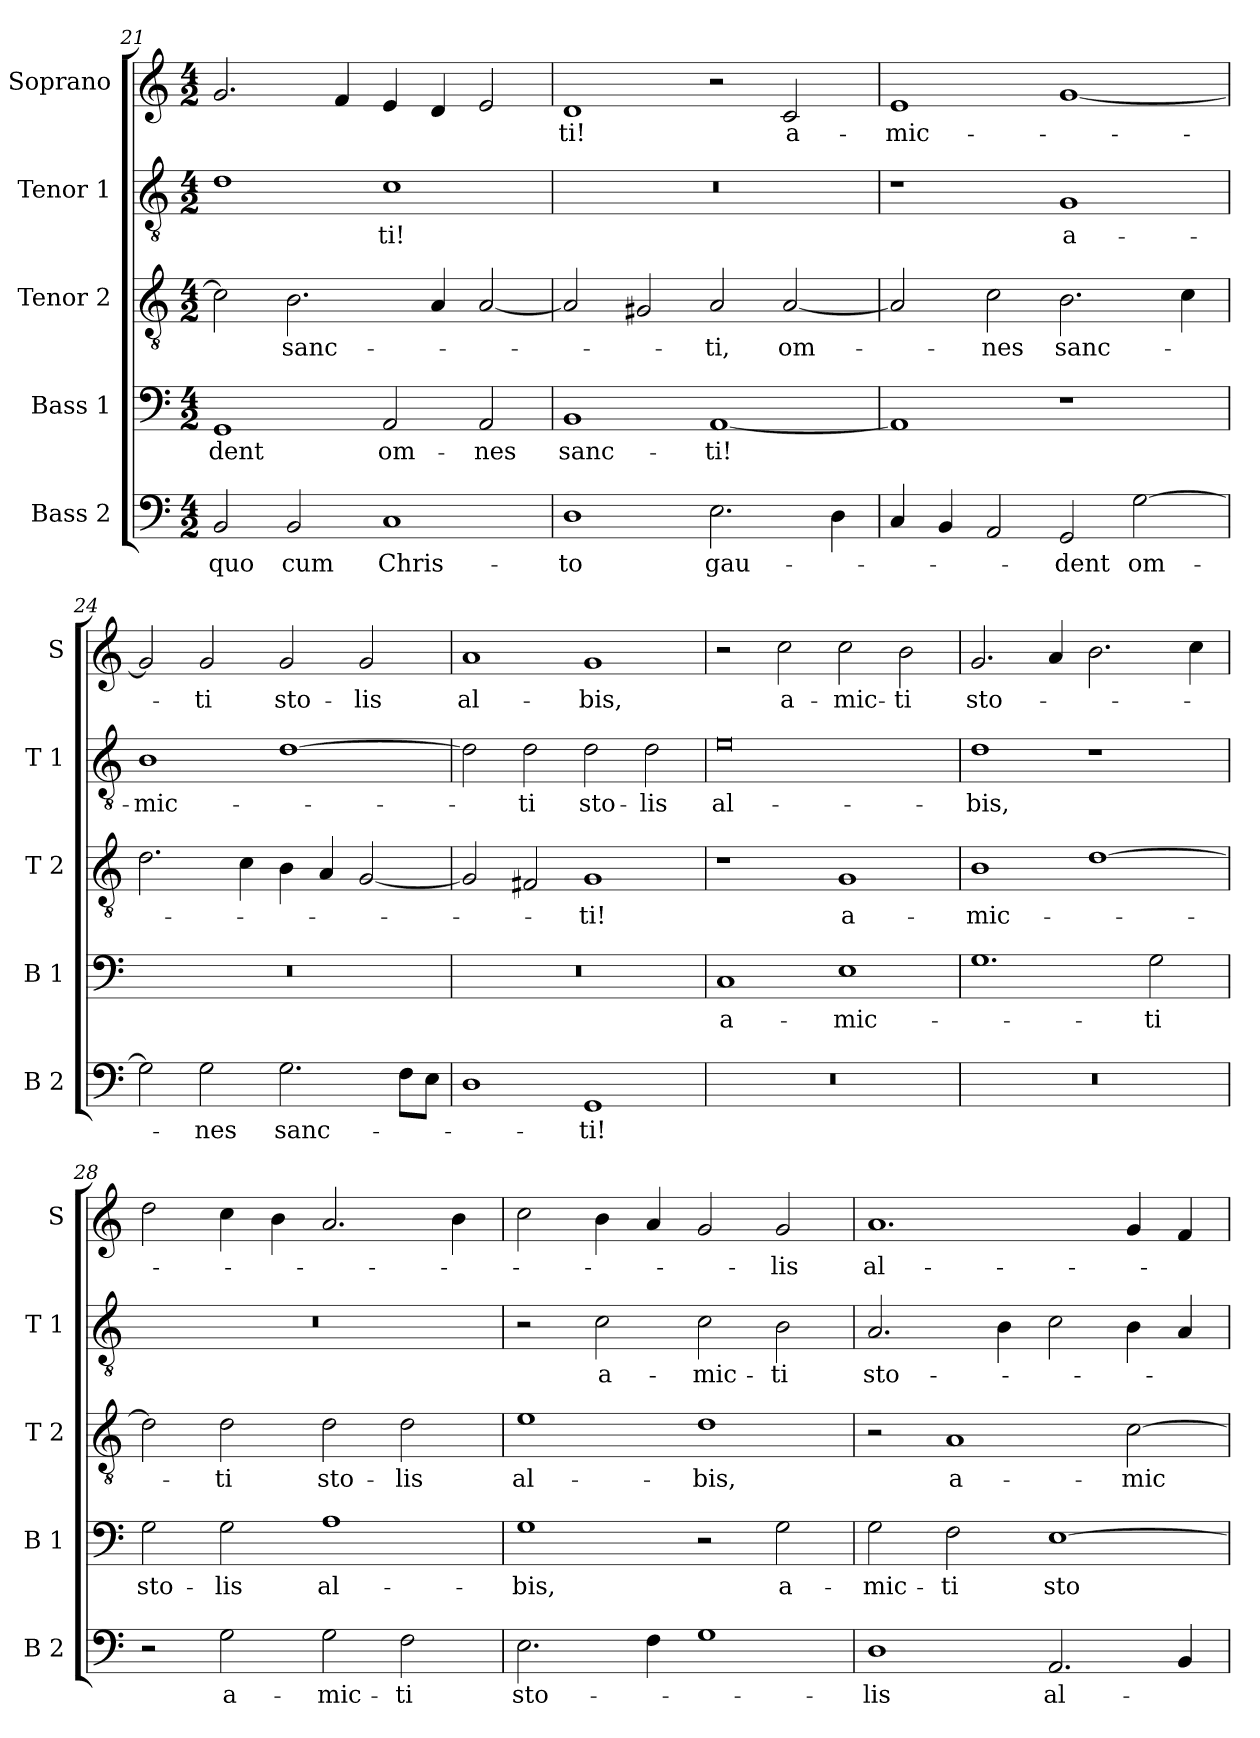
**kern	**text	**kern	**text	**kern	**text	**kern	**text	**kern	**text
*part5	*part5	*part4	*part4	*part3	*part3	*part2	*part2	*part1	*part1
*staff5	*staff5	*staff4	*staff4	*staff3	*staff3	*staff2	*staff2	*staff1	*staff1
*I"Bass 2	*	*I"Bass 1	*	*I"Tenor 2	*	*I"Tenor 1	*	*I"Soprano	*
*I'B 2	*	*I'B 1	*	*I'T 2	*	*I'T 1	*	*I'S	*
!!LO:LB:g=z
*clefF4	*	*clefF4	*	*clefGv2	*	*clefGv2	*	*clefG2	*
*k[]	*	*k[]	*	*k[]	*	*k[]	*	*k[]	*
*C:	*	*C:	*	*C:	*	*C:	*	*C:	*
*M4/2	*	*M4/2	*	*M4/2	*	*M4/2	*	*M4/2	*
=21	=21	=21	=21	=21	=21	=21	=21	=21	=21
!	!LO:LY:b	!	!LO:LY:b	!	!	!	!	!	!
2BB/	quo	1GG	-dent	2c\]	.	1d	.	2.g/	.
!	!LO:LY:b	!	!	!	!LO:LY:b	!	!	!	!
2BB/	cum	.	.	2.B\	sanc-	.	.	.	.
.	.	.	.	.	.	.	.	4f/	.
!	!LO:LY:b	!	!LO:LY:b	!	!	!	!LO:LY:b	!	!
1C	Chris-	2AA/	om-	.	.	1c	-ti!	4e/	.
.	.	.	.	4A/	.	.	.	4d/	.
!	!	!	!LO:LY:b	!	!	!	!	!	!
.	.	2AA/	-nes	[2A/	.	.	.	2e/	.
=22	=22	=22	=22	=22	=22	=22	=22	=22	=22
!	!LO:LY:b	!	!LO:LY:b	!	!	!	!	!	!LO:LY:b
1D	-to	1BB	sanc-	2A/]	.	0r	.	1d	-ti!
.	.	.	.	2G#X/	.	.	.	.	.
!	!LO:LY:b	!	!LO:LY:b	!	!LO:LY:b	!	!	!	!
2.E\	gau-	[1AA	-ti!	2A/	-ti,	.	.	2r	.
!	!	!	!	!	!LO:LY:b	!	!	!	!LO:LY:b
.	.	.	.	[2A/	om-	.	.	2c/	a-
4D\	.	.	.	.	.	.	.	.	.
=23	=23	=23	=23	=23	=23	=23	=23	=23	=23
!	!	!	!	!	!	!	!	!	!LO:LY:b
4C/	.	1AA]	.	2A/]	.	1r	.	1e	-mic-
4BB/	.	.	.	.	.	.	.	.	.
!	!	!	!	!	!LO:LY:b	!	!	!	!
2AA/	.	.	.	2c\	-nes	.	.	.	.
!	!LO:LY:b	!	!	!	!LO:LY:b	!	!LO:LY:b	!	!
2GG/	-dent	1r	.	2.B\	sanc-	1G	a-	[1g	.
!	!LO:LY:b	!	!	!	!	!	!	!	!
[2G\	om-	.	.	.	.	.	.	.	.
.	.	.	.	4c\	.	.	.	.	.
=24	=24	=24	=24	=24	=24	=24	=24	=24	=24
!	!	!	!	!	!	!	!LO:LY:b	!	!
2G\]	.	0r	.	2.d\	.	1B	-mic-	2g/]	.
!	!LO:LY:b	!	!	!	!	!	!	!	!LO:LY:b
2G\	-nes	.	.	.	.	.	.	2g/	-ti
.	.	.	.	4c\	.	.	.	.	.
!	!LO:LY:b	!	!	!	!	!	!	!	!LO:LY:b
2.G\	sanc-	.	.	4B\	.	[1d	.	2g/	sto-
.	.	.	.	4A/	.	.	.	.	.
!	!	!	!	!	!	!	!	!	!LO:LY:b
.	.	.	.	[2G/	.	.	.	2g/	-lis
8F\L	.	.	.	.	.	.	.	.	.
8E\J	.	.	.	.	.	.	.	.	.
=25	=25	=25	=25	=25	=25	=25	=25	=25	=25
!	!	!	!	!	!	!	!	!	!LO:LY:b
1D	.	0r	.	2G/]	.	2d\]	.	1a	al-
!	!	!	!	!	!	!	!LO:LY:b	!	!
.	.	.	.	2F#X/	.	2d\	-ti	.	.
!	!LO:LY:b	!	!	!	!LO:LY:b	!	!LO:LY:b	!	!LO:LY:b
1GG	-ti!	.	.	1G	-ti!	2d\	sto-	1g	-bis,
!	!	!	!	!	!	!	!LO:LY:b	!	!
.	.	.	.	.	.	2d\	-lis	.	.
!!LO:PB:g=z
=26	=26	=26	=26	=26	=26	=26	=26	=26	=26
!	!	!	!LO:LY:b	!	!	!	!LO:LY:b	!	!
0r	.	1C	a-	1r	.	0e	al-	2r	.
!	!	!	!	!	!	!	!	!	!LO:LY:b
.	.	.	.	.	.	.	.	2cc\	a-
!	!	!	!LO:LY:b	!	!LO:LY:b	!	!	!	!LO:LY:b
.	.	1E	-mic-	1G	a-	.	.	2cc\	-mic-
!	!	!	!	!	!	!	!	!	!LO:LY:b
.	.	.	.	.	.	.	.	2b\	-ti
=27	=27	=27	=27	=27	=27	=27	=27	=27	=27
!	!	!	!	!	!LO:LY:b	!	!LO:LY:b	!	!LO:LY:b
0r	.	1.G	.	1B	-mic-	1d	-bis,	2.g/	sto-
.	.	.	.	.	.	.	.	4a/	.
.	.	.	.	[1d	.	1r	.	2.b\	.
!	!	!	!LO:LY:b	!	!	!	!	!	!
.	.	2G\	-ti	.	.	.	.	.	.
.	.	.	.	.	.	.	.	4cc\	.
=28	=28	=28	=28	=28	=28	=28	=28	=28	=28
!	!	!	!LO:LY:b	!	!	!	!	!	!
2r	.	2G\	sto-	2d\]	.	0r	.	2dd\	.
!	!LO:LY:b	!	!LO:LY:b	!	!LO:LY:b	!	!	!	!
2G\	a-	2G\	-lis	2d\	-ti	.	.	4cc\	.
.	.	.	.	.	.	.	.	4b\	.
!	!LO:LY:b	!	!LO:LY:b	!	!LO:LY:b	!	!	!	!
2G\	-mic-	1A	al-	2d\	sto-	.	.	2.a/	.
!	!LO:LY:b	!	!	!	!LO:LY:b	!	!	!	!
2F\	-ti	.	.	2d\	-lis	.	.	.	.
.	.	.	.	.	.	.	.	4b\	.
=29	=29	=29	=29	=29	=29	=29	=29	=29	=29
!	!LO:LY:b	!	!LO:LY:b	!	!LO:LY:b	!	!	!	!
2.E\	sto-	1G	-bis,	1e	al-	2r	.	2cc\	.
!	!	!	!	!	!	!	!LO:LY:b	!	!
.	.	.	.	.	.	2c\	a-	4b\	.
4F\	.	.	.	.	.	.	.	4a/	.
!	!	!	!	!	!LO:LY:b	!	!LO:LY:b	!	!
1G	.	2r	.	1d	-bis,	2c\	-mic-	2g/	.
!	!	!	!LO:LY:b	!	!	!	!LO:LY:b	!	!LO:LY:b
.	.	2G\	a-	.	.	2B\	-ti	2g/	-lis
=30	=30	=30	=30	=30	=30	=30	=30	=30	=30
!	!LO:LY:b	!	!LO:LY:b	!	!	!	!LO:LY:b	!	!LO:LY:b
1D	-lis	2G\	-mic-	2r	.	2.A/	sto-	1.a	al-
!	!	!	!LO:LY:b	!	!LO:LY:b	!	!	!	!
.	.	2F\	-ti	1A	a-	.	.	.	.
.	.	.	.	.	.	4B\	.	.	.
!	!LO:LY:b	!	!LO:LY:b	!	!	!	!	!	!
2.AA/	al-	[1E	sto-	.	.	2c\	.	.	.
!	!	!	!	!	!LO:LY:b	!	!	!	!
.	.	.	.	[2c\	-mic-	4B\	.	4g/	.
4BB/	.	.	.	.	.	4A/	.	4f/	.
=	=	=	=	=	=	=	=	=	=
*-	*-	*-	*-	*-	*-	*-	*-	*-	*-
